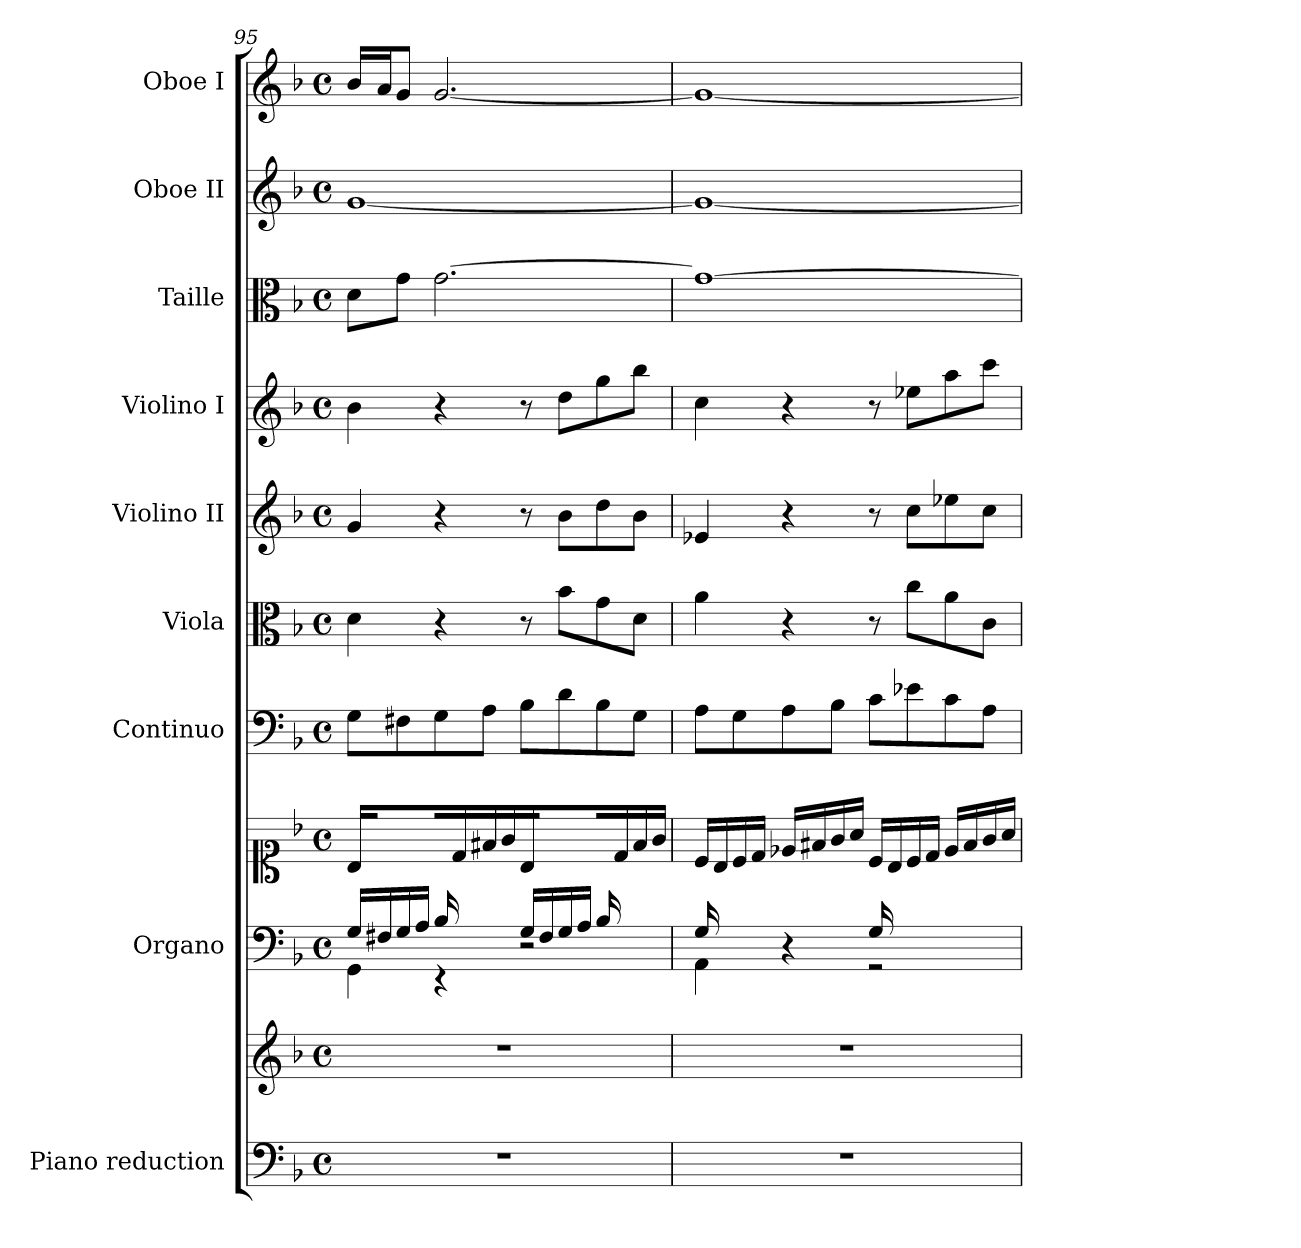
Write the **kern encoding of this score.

**kern	**kern	**kern	**kern	**kern	**kern	**kern	**kern	**kern	**kern	**kern
*part9	*part9	*part8	*part8	*part7	*part6	*part5	*part4	*part3	*part2	*part1
*staff11	*staff10	*staff9	*staff8	*staff7	*staff6	*staff5	*staff4	*staff3	*staff2	*staff1
*I"Piano reduction	*	*I"Organo	*	*I"Continuo	*I"Viola	*I"Violino II	*I"Violino I	*I"Taille	*I"Oboe II	*I"Oboe I
*I'Pno	*	*	*	*	*I'Vla	*I'Vln	*I'Vln	*	*I'Ob	*I'Ob
*clefF4	*clefG2	*clefF4	*clefC1	*clefF4	*clefC3	*clefG2	*clefG2	*clefC3	*clefG2	*clefG2
*k[b-]	*k[b-]	*k[b-]	*k[b-]	*k[b-]	*k[b-]	*k[b-]	*k[b-]	*k[b-]	*k[b-]	*k[b-]
*M4/4	*M4/4	*M4/4	*M4/4	*M4/4	*M4/4	*M4/4	*M4/4	*M4/4	*M4/4	*M4/4
*met(c)	*met(c)	*met(c)	*met(c)	*met(c)	*met(c)	*met(c)	*met(c)	*met(c)	*met(c)	*met(c)
=95	=95	=95	=95	=95	=95	=95	=95	=95	=95	=95
*	*	*^	*	*	*	*	*	*	*	*
*	*	*	*^	*	*	*	*	*	*	*	*
1r	1r	4ryy	16G/LL	4GG\	16B-/	8G\L	4d\	4g/	4b-\	8d\L	[1g	16b-/LL
.	.	.	16F#X/	.	16ryy	.	.	.	.	.	.	16a/J
.	.	.	16G/	.	8ryy	8F#X\	.	.	.	8g\J	.	8g/J
.	.	.	16A/JJ	.	.	.	.	.	.	.	.	.
.	.	16B-/LL	4ryy	4r	16ryy	8G\	4r	4r	4r	[2.g\	.	[2.g/
.	.	4..ryy	.	.	16d/	.	.	.	.	.	.	.
.	.	.	.	.	16f#X/	8A\J	.	.	.	.	.	.
.	.	.	.	.	16g/JJ	.	.	.	.	.	.	.
.	.	.	16G/LL	2r	16B-/	8B-\L	8r	8r	8r	.	.	.
.	.	.	16F#/	.	16ryy	.	.	.	.	.	.	.
.	.	.	16G/	.	8ryy	8d\	8b-\L	8b-\L	8dd\L	.	.	.
.	.	.	16A/JJ	.	.	.	.	.	.	.	.	.
.	.	16B-/LL	4ryy	.	16ryy	8B-\	8g\	8dd\	8gg\	.	.	.
.	.	8.ryy	.	.	16d/	.	.	.	.	.	.	.
.	.	.	.	.	16f#/	8G\J	8d\J	8b-\J	8bb-\J	.	.	.
.	.	.	.	.	16g/JJ	.	.	.	.	.	.	.
*	*	*	*v	*v	*	*	*	*	*	*	*	*
!!LO:PB:g=z
=96	=96	=96	=96	=96	=96	=96	=96	=96	=96	=96	=96
1r	1r	16G/	4AA\	16c/LL	8A\L	4a\	4e-X/	4cc\	1g_	1g_	1g_
.	.	16ryy	.	16B-/	.	.	.	.	.	.	.
.	.	8ryy	.	16c/	8G\	.	.	.	.	.	.
.	.	.	.	16d/JJ	.	.	.	.	.	.	.
.	.	4ryy	4r	16e-X/LL	8A\	4r	4r	4r	.	.	.
.	.	.	.	16f#X/	.	.	.	.	.	.	.
.	.	.	.	16g/	8B-\J	.	.	.	.	.	.
.	.	.	.	16a/JJ	.	.	.	.	.	.	.
.	.	16G/	2r	16c/LL	8c\L	8r	8r	8r	.	.	.
.	.	16ryy	.	16B-/	.	.	.	.	.	.	.
.	.	8ryy	.	16c/	8e-X\	8cc\L	8cc\L	8ee-X\L	.	.	.
.	.	.	.	16d/JJ	.	.	.	.	.	.	.
.	.	4ryy	.	16e-/LL	8c\	8a\	8ee-X\	8aa\	.	.	.
.	.	.	.	16f#/	.	.	.	.	.	.	.
.	.	.	.	16g/	8A\J	8c\J	8cc\J	8ccc\J	.	.	.
.	.	.	.	16a/JJ	.	.	.	.	.	.	.
*	*	*v	*v	*	*	*	*	*	*	*	*
=	=	=	=	=	=	=	=	=	=	=
*-	*-	*-	*-	*-	*-	*-	*-	*-	*-	*-
